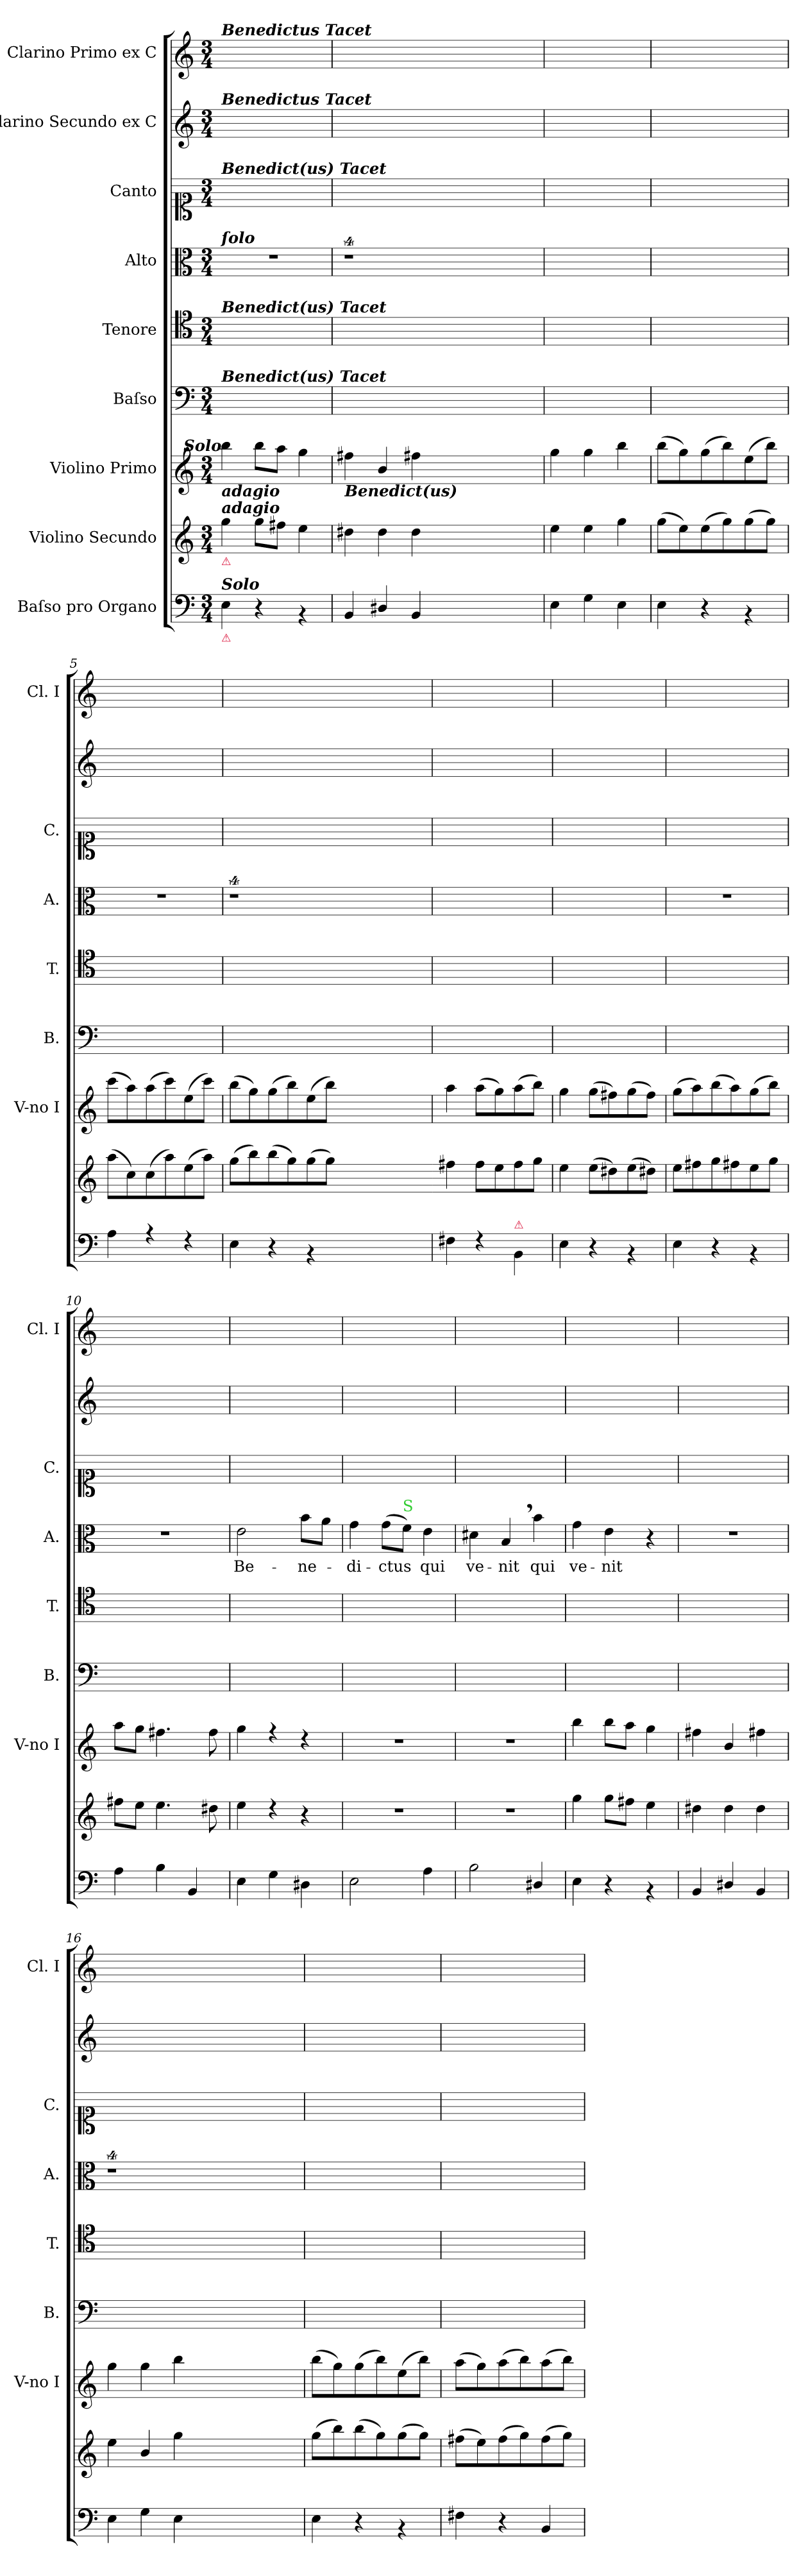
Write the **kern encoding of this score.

**kern	**kern	**kern	**kern	**kern	**kern	**text	**kern	**kern	**kern
*part9	*part8	*part7	*part6	*part5	*part4	*part4	*part3	*part2	*part1
*staff9	*staff8	*staff7	*staff6	*staff5	*staff4	*staff4	*staff3	*staff2	*staff1
*I"Baſso pro Organo	*I"Violino Secundo	*I"Violino Primo	*I"Baſso	*I"Tenore	*I"Alto	*	*I"Canto	*I"Clarino Secundo ex C	*I"Clarino Primo ex C
*	*	*I'V-no I	*I'B.	*I'T.	*I'A.	*	*I'C.	*	*I'Cl. I
*clefF4	*clefG2	*clefG2	*clefF4	*clefC4	*clefC3	*	*clefC1	*clefG2	*clefG2
*k[]	*k[]	*k[]	*k[]	*k[]	*k[]	*	*k[]	*k[]	*k[]
*M3/4	*M3/4	*M3/4	*M3/4	*M3/4	*M3/4	*	*M3/4	*M3/4	*M3/4
=1	=1	=1	=1	=1	=1	=1	=1	=1	=1
!	!	!	!	!	!	!	!	!	!LO:TX:a:Bi:t=Benedictus Tacet
!	!	!	!	!	!	!	!	!LO:TX:a:Bi:t=Benedictus Tacet	!
!	!	!	!	!	!	!	!LO:TX:a:Bi:t=Benedict(us) Tacet	!	!
!	!	!	!	!	!LO:TX:a:Bi:t=ſolo	!	!	!	!
!	!	!	!	!LO:TX:a:Bi:t=Benedict(us) Tacet	!	!	!	!	!
!	!	!	!LO:TX:a:Bi:t=Benedict(us) Tacet	!	!	!	!	!	!
!	!	!LO:TX:a:Bi:rj:t=Solo	!	!	!	!	!	!	!
!	!	!LO:TX:b:Bi:t=adagio	!	!	!	!	!	!	!
!	!LO:TX:b:Bi:color=crimson:t=⚠	!	!	!	!	!	!	!	!
!	!LO:TX:a:Bi:t=adagio	!	!	!	!	!	!	!	!
!LO:TX:a:Bi:t=Solo	!	!	!	!	!	!	!	!	!
!LO:TX:b:Bi:color=crimson:t=⚠	!	!	!	!	!	!	!	!	!
4E\	4gg\	4bb\	2.ryy	2.ryy	2.r	.	2.ryy	2.ryy	2.ryy
4r	8gg\L	8bb\L	.	.	.	.	.	.	.
.	8ff#X\J	8aa\J	.	.	.	.	.	.	.
4rBB	4ee\	4gg\	.	.	.	.	.	.	.
=2	=2	=2	=2	=2	=2	=2	=2	=2	=2
!	!	!LO:TX:b:Bi:t=Benedict(us)	!	!	!	!	!	!	!
4BB/	4dd#X\	4ff#X\	2.ryy	2.ryy	4%9r	.	2.ryy	2.ryy	2.ryy
4D#X/	4dd#\	4b/	.	.	.	.	.	.	.
4BB/	4dd#\	4ff#X\	.	.	.	.	.	.	.
1.ryy	1.ryy	1.ryy	1.ryy	1.ryy	.	.	1.ryy	1.ryy	1.ryy
=3	=3	=3	=3	=3	=3	=3	=3	=3	=3
4E\	4ee\	4gg\	2.ryy	2.ryy	2.ryy	.	2.ryy	2.ryy	2.ryy
4G\	4ee\	4gg\	.	.	.	.	.	.	.
4E\	4gg\	4bb\	.	.	.	.	.	.	.
=4	=4	=4	=4	=4	=4	=4	=4	=4	=4
4E\	(>8gg\L	(>8bb\L	2.ryy	2.ryy	2.ryy	.	2.ryy	2.ryy	2.ryy
.	8ee\)	8gg\)	.	.	.	.	.	.	.
4r	(>8ee\	(>8gg\	.	.	.	.	.	.	.
.	8gg\)	8bb\)	.	.	.	.	.	.	.
4rBB	(>8gg\	(>8ee\	.	.	.	.	.	.	.
.	8gg\J)	8bb\J)	.	.	.	.	.	.	.
=5	=5	=5	=5	=5	=5	=5	=5	=5	=5
4A\	(>8aa\L	(>8ccc\L	2.ryy	2.ryy	2.r	.	2.ryy	2.ryy	2.ryy
.	8cc\)	8aa\)	.	.	.	.	.	.	.
4rA	(>8cc\	(>8aa\	.	.	.	.	.	.	.
.	8aa\)	8ccc\)	.	.	.	.	.	.	.
4rF	(>8ee\	(>8ee\	.	.	.	.	.	.	.
.	8aa\J)	8ccc\J)	.	.	.	.	.	.	.
=6	=6	=6	=6	=6	=6	=6	=6	=6	=6
4E\	(>8gg\L	(>8bb\L	2.ryy	2.ryy	4%9r	.	2.ryy	2.ryy	2.ryy
.	8bb\)	8gg\)	.	.	.	.	.	.	.
4r	(>8bb\	(>8gg\	.	.	.	.	.	.	.
.	8gg\)	8bb\)	.	.	.	.	.	.	.
4rBB	(>8gg\	(>8ee\	.	.	.	.	.	.	.
.	8gg\J)	8bb\J)	.	.	.	.	.	.	.
1.ryy	1.ryy	1.ryy	1.ryy	1.ryy	.	.	1.ryy	1.ryy	1.ryy
=7	=7-	=7	=7	=7	=7	=7	=7	=7	=7
4F#X\	4ff#X\	4aa\	2.ryy	2.ryy	2.ryy	.	2.ryy	2.ryy	2.ryy
4rF	8ff#\L	(>8aa\L	.	.	.	.	.	.	.
.	8ee\	8gg\)	.	.	.	.	.	.	.
!LO:TX:a:color=crimson:t=⚠	!	!	!	!	!	!	!	!	!
4BB\	8ff#\	(>8aa\	.	.	.	.	.	.	.
.	8gg\J	8bb\J)	.	.	.	.	.	.	.
=8	=8	=8	=8	=8	=8	=8	=8	=8	=8
4E\	4ee\	4gg\	2.ryy	2.ryy	2.ryy	.	2.ryy	2.ryy	2.ryy
4r	(>8ee\L	(>8gg\L	.	.	.	.	.	.	.
.	8dd#X\)	8ff#X\)	.	.	.	.	.	.	.
4rBB	(>8ee\	(>8gg\	.	.	.	.	.	.	.
.	8dd#X\J)	8ff#\J)	.	.	.	.	.	.	.
=9	=9	=9	=9	=9	=9	=9	=9	=9	=9
4E\	8ee\L	(>8gg\L	2.ryy	2.ryy	2.r	.	2.ryy	2.ryy	2.ryy
.	8ff#X\	8aa\)	.	.	.	.	.	.	.
4r	8gg\	(>8bb\	.	.	.	.	.	.	.
.	8ff#X\	8aa\)	.	.	.	.	.	.	.
4rBB	8ee\	(>8gg\	.	.	.	.	.	.	.
.	8gg\J	8bb\J)	.	.	.	.	.	.	.
=10	=10	=10	=10	=10	=10	=10	=10	=10	=10
4A\	8ff#X\L	8aa\L	2.ryy	2.ryy	2.r	.	2.ryy	2.ryy	2.ryy
.	8ee\J	8gg\J	.	.	.	.	.	.	.
4B\	4.ee\	4.ff#X\	.	.	.	.	.	.	.
4BB/	.	.	.	.	.	.	.	.	.
.	8dd#X\	8ff#\	.	.	.	.	.	.	.
=11	=11	=11	=11	=11	=11	=11	=11	=11	=11
4E\	4ee\	4gg\	2.ryy	2.ryy	2e\	Be-	2.ryy	2.ryy	2.ryy
4G\	4rdd	4rff	.	.	.	.	.	.	.
4D#X\	4r	4rdd	.	.	8b\L	-ne-	.	.	.
.	.	.	.	.	8a\J	.	.	.	.
=12	=12	=12	=12	=12	=12	=12	=12	=12	=12
2E\	2.r	2.r	2.ryy	2.ryy	4g\	-di-	2.ryy	2.ryy	2.ryy
.	.	.	.	.	(>8g\L	-ctus	.	.	.
!	!	!	!	!	!LO:TX:a:color=limegreen:t=S	!	!	!	!
.	.	.	.	.	8f\J)	.	.	.	.
4A\	.	.	.	.	4e\	qui	.	.	.
=13	=13	=13	=13	=13	=13	=13	=13	=13	=13
2B\	2.r	2.r	2.ryy	2.ryy	4d#X\	ve-	2.ryy	2.ryy	2.ryy
.	.	.	.	.	4B,/	-nit	.	.	.
4D#X/	.	.	.	.	4b\	qui	.	.	.
=14	=14	=14	=14	=14	=14	=14	=14	=14	=14
4E\	4gg\	4bb\	2.ryy	2.ryy	4g\	ve-	2.ryy	2.ryy	2.ryy
4r	8gg\L	8bb\L	.	.	4e\	-nit	.	.	.
.	8ff#X\J	8aa\J	.	.	.	.	.	.	.
4rBB	4ee\	4gg\	.	.	4r	.	.	.	.
=15	=15	=15	=15	=15	=15	=15	=15	=15	=15
4BB/	4dd#X\	4ff#X\	2.ryy	2.ryy	2.r	.	2.ryy	2.ryy	2.ryy
4D#X/	4dd#\	4b/	.	.	.	.	.	.	.
4BB/	4dd#\	4ff#X\	.	.	.	.	.	.	.
=16	=16	=16	=16	=16	=16	=16	=16	=16	=16
4E\	4ee\	4gg\	2.ryy	2.ryy	4%9r	.	2.ryy	2.ryy	2.ryy
4G\	4b/	4gg\	.	.	.	.	.	.	.
4E\	4gg\	4bb\	.	.	.	.	.	.	.
1.ryy	1.ryy	1.ryy	1.ryy	1.ryy	.	.	1.ryy	1.ryy	1.ryy
=17	=17	=17	=17	=17	=17	=17	=17	=17	=17
4E\	(>8gg\L	(>8bb\L	2.ryy	2.ryy	2.ryy	.	2.ryy	2.ryy	2.ryy
.	8bb\)	8gg\)	.	.	.	.	.	.	.
4r	(>8bb\	(>8gg\	.	.	.	.	.	.	.
.	8gg\)	8bb\)	.	.	.	.	.	.	.
4rBB	(>8gg\	(>8ee\	.	.	.	.	.	.	.
.	8gg\J)	8bb\J)	.	.	.	.	.	.	.
=18	=18	=18	=18	=18	=18	=18	=18	=18	=18
4F#X\	(>8ff#X\L	(>8aa\L	2.ryy	2.ryy	2.ryy	.	2.ryy	2.ryy	2.ryy
.	8ee\)	8gg\)	.	.	.	.	.	.	.
4r	(>8ff#\	(>8aa\	.	.	.	.	.	.	.
.	8gg\)	8bb\)	.	.	.	.	.	.	.
4BB/	(>8ff#\	(>8aa\	.	.	.	.	.	.	.
.	8gg\J)	8bb\J)	.	.	.	.	.	.	.
=	=	=	=	=	=	=	=	=	=
*-	*-	*-	*-	*-	*-	*-	*-	*-	*-
